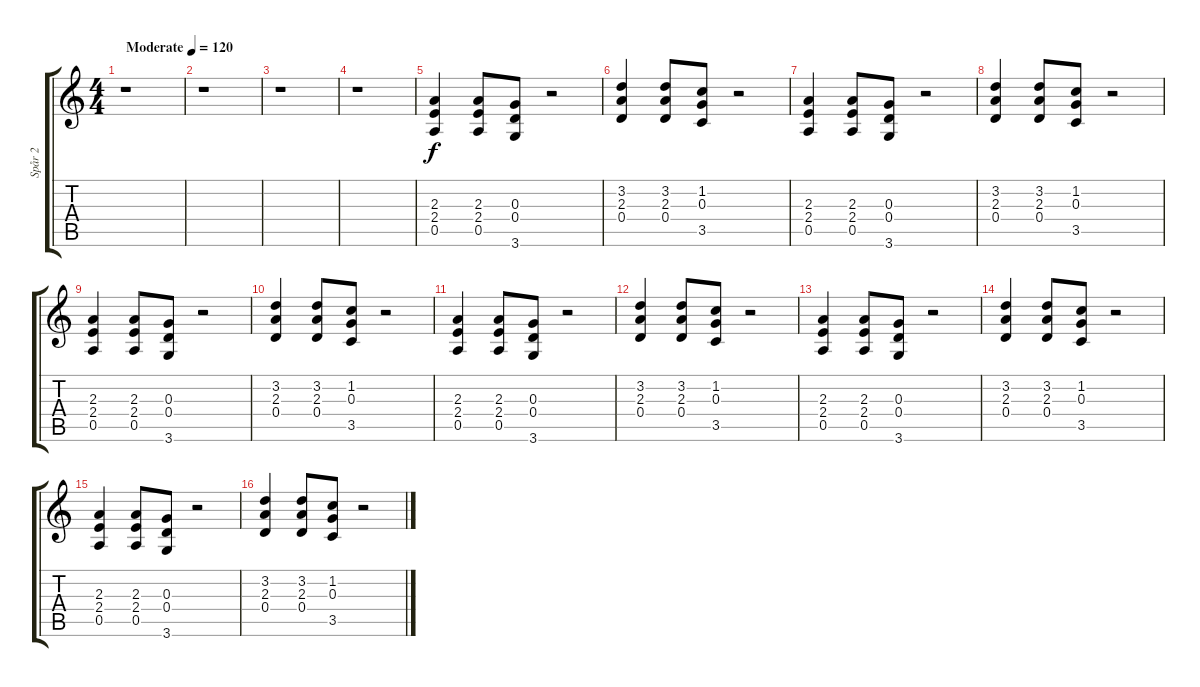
\track ("Spår 2" "Spår 2") {instrument overdrivenguitar}
\staff {score tabs}
\tuning (E4 B3 G3 D3 A2 E2) {hide}
\ts (4 4)
\tempo (120 "Moderate")
\clef g2
\ks c
r.1{dy f instrument overdrivenguitar} |
r.1 |
r.1 |
r.1 |
(2.3 2.4 0.5).4 (2.3 2.4 0.5).8 (0.3 0.4 3.6).8 r.2 |
(3.2 2.3 0.4).4 (3.2 2.3 0.4).8 (1.2 0.3 3.5).8 r.2 |
(2.3 2.4 0.5).4 (2.3 2.4 0.5).8 (0.3 0.4 3.6).8 r.2 |
(3.2 2.3 0.4).4 (3.2 2.3 0.4).8 (1.2 0.3 3.5).8 r.2 |
(2.3 2.4 0.5).4 (2.3 2.4 0.5).8 (0.3 0.4 3.6).8 r.2 |
(3.2 2.3 0.4).4 (3.2 2.3 0.4).8 (1.2 0.3 3.5).8 r.2 |
(2.3 2.4 0.5).4 (2.3 2.4 0.5).8 (0.3 0.4 3.6).8 r.2 |
(3.2 2.3 0.4).4 (3.2 2.3 0.4).8 (1.2 0.3 3.5).8 r.2 |
(2.3 2.4 0.5).4 (2.3 2.4 0.5).8 (0.3 0.4 3.6).8 r.2 |
(3.2 2.3 0.4).4 (3.2 2.3 0.4).8 (1.2 0.3 3.5).8 r.2 |
(2.3 2.4 0.5).4 (2.3 2.4 0.5).8 (0.3 0.4 3.6).8 r.2 |
(3.2 2.3 0.4).4 (3.2 2.3 0.4).8 (1.2 0.3 3.5).8 r.2
